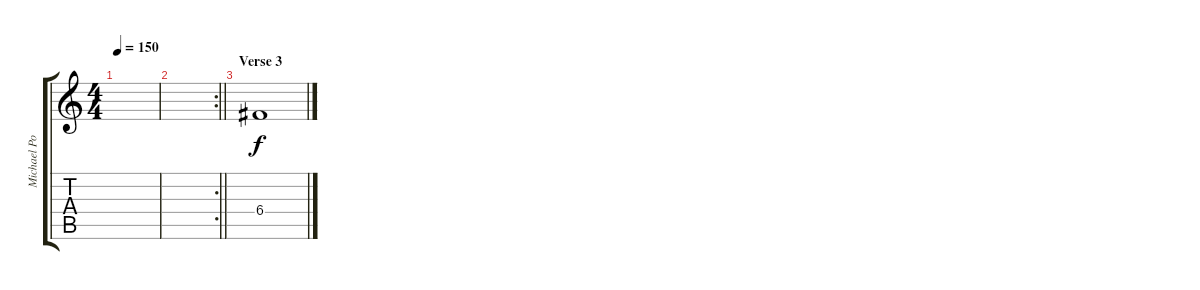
\track ("Michael Poulsen Solo" "Michael Po") {instrument distortionguitar}
\staff {score tabs}
\tuning (D4 A3 F3 C3 G2 D2) {hide}
\ts (4 4)
\tempo 150
\clef g2
\ks c
|
\rc 2
\barLineRight lightlight
|
\section ("" "Verse 3")
6.4.1
